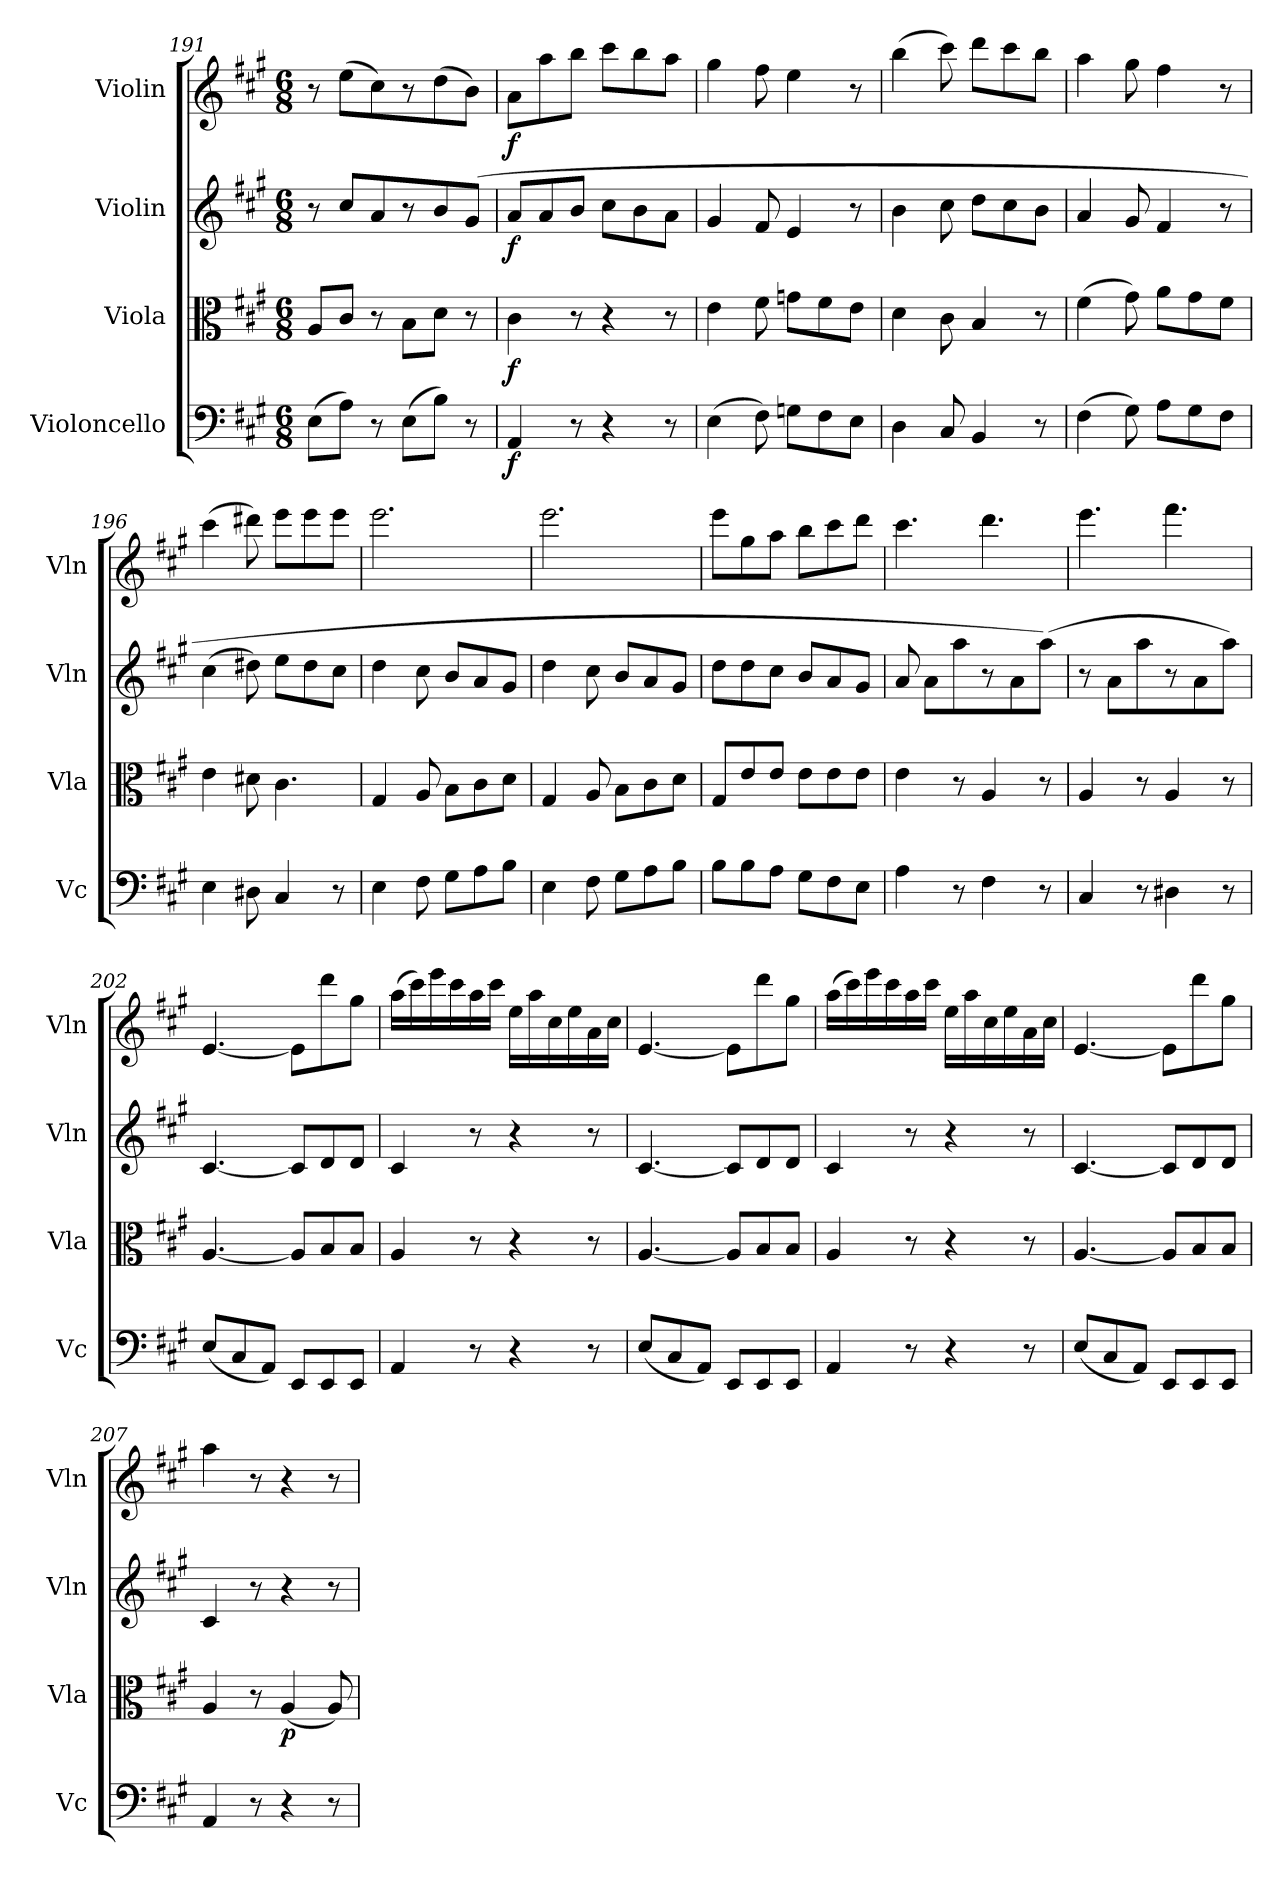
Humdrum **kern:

**kern	**dynam	**kern	**dynam	**kern	**dynam	**kern	**dynam
*part4	*part4	*part3	*part3	*part2	*part2	*part1	*part1
*staff4	*staff4	*staff3	*staff3	*staff2	*staff2	*staff1	*staff1
*I"Violoncello	*	*I"Viola	*	*I"Violin	*	*I"Violin	*
*I'Vc	*	*I'Vla	*	*I'Vln	*	*I'Vln	*
*clefF4	*	*clefC3	*	*clefG2	*	*clefG2	*
*k[f#c#g#]	*	*k[f#c#g#]	*	*k[f#c#g#]	*	*k[f#c#g#]	*
*A:	*	*A:	*	*A:	*	*A:	*
*M6/8	*	*M6/8	*	*M6/8	*	*M6/8	*
=191	=191	=191	=191	=191	=191	=191	=191
(8E\L	.	8A/L	.	8r	.	8r	.
8A\J)	.	8c#/J	.	8cc#/L	.	(8ee\L	.
8r	.	8r	.	8a/	.	8cc#\)	.
(8E\L	.	8B\L	.	8r	.	8r	.
8B\J)	.	8d\J	.	8b/	.	(8dd\	.
8r	.	8r	.	(8g#/J	.	8b\J)	.
=192	=192	=192	=192	=192	=192	=192	=192
4AA/	f	4c#\	f	8a/L	f	8a\L	f
.	.	.	.	8a/	.	8aa\	.
8r	.	8r	.	8b/J	.	8bb\J	.
4r	.	4r	.	8cc#\L	.	8ccc#\L	.
.	.	.	.	8b\	.	8bb\	.
8r	.	8r	.	8a\J	.	8aa\J	.
=193	=193	=193	=193	=193	=193	=193	=193
(4E\	.	4e\	.	4g#/	.	4gg#\	.
8F#\)	.	8f#\	.	8f#/	.	8ff#\	.
8Gn\L	.	8gn\L	.	4e/	.	4ee\	.
8F#\	.	8f#\	.	.	.	.	.
8E\J	.	8e\J	.	8r	.	8r	.
=194	=194	=194	=194	=194	=194	=194	=194
4D\	.	4d\	.	4b\	.	(4bb\	.
8C#/	.	8c#\	.	8cc#\	.	8ccc#\)	.
4BB/	.	4B/	.	8dd\L	.	8ddd\L	.
.	.	.	.	8cc#\	.	8ccc#\	.
8r	.	8r	.	8b\J	.	8bb\J	.
=195	=195	=195	=195	=195	=195	=195	=195
(4F#\	.	(4f#\	.	4a/	.	4aa\	.
8G#\)	.	8g#\)	.	8g#/	.	8gg#\	.
8A\L	.	8a\L	.	4f#/	.	4ff#\	.
8G#\	.	8g#\	.	.	.	.	.
8F#\J	.	8f#\J	.	8r	.	8r	.
=196	=196	=196	=196	=196	=196	=196	=196
4E\	.	4e\	.	(4cc#\	.	(4ccc#\	.
8D#X\	.	8d#X\	.	8dd#X\)	.	8ddd#X\)	.
4C#/	.	4.c#\	.	8ee\L	.	8eee\L	.
.	.	.	.	8dd#\	.	8eee\	.
8r	.	.	.	8cc#\J	.	8eee\J	.
=197	=197	=197	=197	=197	=197	=197	=197
4E\	.	4G#/	.	4dd\	.	2.eee\	.
8F#\	.	8A/	.	8cc#\	.	.	.
8G#\L	.	8B\L	.	8b/L	.	.	.
8A\	.	8c#\	.	8a/	.	.	.
8B\J	.	8d\J	.	8g#/J	.	.	.
=198	=198	=198	=198	=198	=198	=198	=198
4E\	.	4G#/	.	4dd\	.	2.eee\	.
8F#\	.	8A/	.	8cc#\	.	.	.
8G#\L	.	8B\L	.	8b/L	.	.	.
8A\	.	8c#\	.	8a/	.	.	.
8B\J	.	8d\J	.	8g#/J	.	.	.
=199	=199	=199	=199	=199	=199	=199	=199
8B\L	.	8G#/L	.	8dd\L	.	8eee\L	.
8B\	.	8e/	.	8dd\	.	8gg#\	.
8A\J	.	8e/J	.	8cc#\J	.	8aa\J	.
8G#\L	.	8e\L	.	8b/L	.	8bb\L	.
8F#\	.	8e\	.	8a/	.	8ccc#\	.
8E\J	.	8e\J	.	8g#/J	.	8ddd\J	.
=200	=200	=200	=200	=200	=200	=200	=200
4A\	.	4e\	.	8a/	.	4.ccc#\	.
.	.	.	.	8a\L	.	.	.
8r	.	8r	.	8aa\	.	.	.
4F#\	.	4A/	.	8r	.	4.ddd\	.
.	.	.	.	8a\	.	.	.
8r	.	8r	.	(8aa\J)	.	.	.
=201	=201	=201	=201	=201	=201	=201	=201
4C#/	.	4A/	.	8r	.	4.eee\	.
.	.	.	.	8a\L	.	.	.
8r	.	8r	.	8aa\	.	.	.
4D#X\	.	4A/	.	8r	.	4.fff#\	.
.	.	.	.	8a\	.	.	.
8r	.	8r	.	8aa\J)	.	.	.
=202	=202	=202	=202	=202	=202	=202	=202
(8E/L	.	[4.A/	.	[4.c#/	.	[4.e/	.
8C#/	.	.	.	.	.	.	.
8AA/J)	.	.	.	.	.	.	.
8EE/L	.	8A/L]	.	8c#/L]	.	8e\L]	.
8EE/	.	8B/	.	8d/	.	8ddd\	.
8EE/J	.	8B/J	.	8d/J	.	8gg#\J	.
=203	=203	=203	=203	=203	=203	=203	=203
4AA/	.	4A/	.	4c#/	.	(16aa\LL	.
.	.	.	.	.	.	16ccc#\)	.
.	.	.	.	.	.	16eee\	.
.	.	.	.	.	.	16ccc#\	.
8r	.	8r	.	8r	.	16aa\	.
.	.	.	.	.	.	16ccc#\JJ	.
4r	.	4r	.	4r	.	16ee\LL	.
.	.	.	.	.	.	16aa\	.
.	.	.	.	.	.	16cc#\	.
.	.	.	.	.	.	16ee\	.
8r	.	8r	.	8r	.	16a\	.
.	.	.	.	.	.	16cc#\JJ	.
=204	=204	=204	=204	=204	=204	=204	=204
(8E/L	.	[4.A/	.	[4.c#/	.	[4.e/	.
8C#/	.	.	.	.	.	.	.
8AA/J)	.	.	.	.	.	.	.
8EE/L	.	8A/L]	.	8c#/L]	.	8e\L]	.
8EE/	.	8B/	.	8d/	.	8ddd\	.
8EE/J	.	8B/J	.	8d/J	.	8gg#\J	.
=205	=205	=205	=205	=205	=205	=205	=205
4AA/	.	4A/	.	4c#/	.	(16aa\LL	.
.	.	.	.	.	.	16ccc#\)	.
.	.	.	.	.	.	16eee\	.
.	.	.	.	.	.	16ccc#\	.
8r	.	8r	.	8r	.	16aa\	.
.	.	.	.	.	.	16ccc#\JJ	.
4r	.	4r	.	4r	.	16ee\LL	.
.	.	.	.	.	.	16aa\	.
.	.	.	.	.	.	16cc#\	.
.	.	.	.	.	.	16ee\	.
8r	.	8r	.	8r	.	16a\	.
.	.	.	.	.	.	16cc#\JJ	.
=206	=206	=206	=206	=206	=206	=206	=206
(8E/L	.	[4.A/	.	[4.c#/	.	[4.e/	.
8C#/	.	.	.	.	.	.	.
8AA/J)	.	.	.	.	.	.	.
8EE/L	.	8A/L]	.	8c#/L]	.	8e\L]	.
8EE/	.	8B/	.	8d/	.	8ddd\	.
8EE/J	.	8B/J	.	8d/J	.	8gg#\J	.
=207	=207	=207	=207	=207	=207	=207	=207
4AA/	.	4A/	.	4c#/	.	4aa\	.
8r	.	8r	.	8r	.	8r	.
4r	.	(4A/	p	4r	.	4r	.
8r	.	8A/)	.	8r	.	8r	.
=	=	=	=	=	=	=	=
*-	*-	*-	*-	*-	*-	*-	*-
